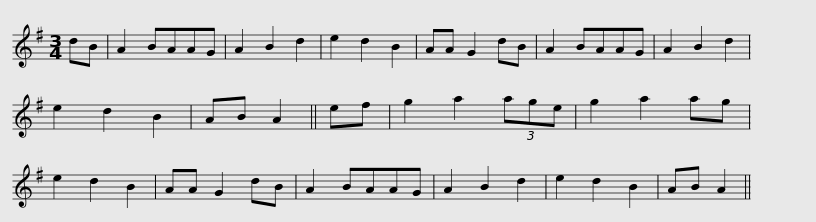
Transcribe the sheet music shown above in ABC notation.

X:1
L:1/8
M:3/4
I:linebreak $
K:G
V:1 treble
V:1
 dB | A2 BAAG | A2 B2 d2 | e2 d2 B2 | AA G2 dB | %5
 A2 BAAG | A2 B2 d2 | e2 d2 B2 | AB A2 || ef | %10
 g2 a2 (3age |$ g2 a2 ag | e2 d2 B2 | AA G2 dB | A2 BAAG | %15
 A2 B2 d2 | e2 d2 B2 | AB A2 || %18
